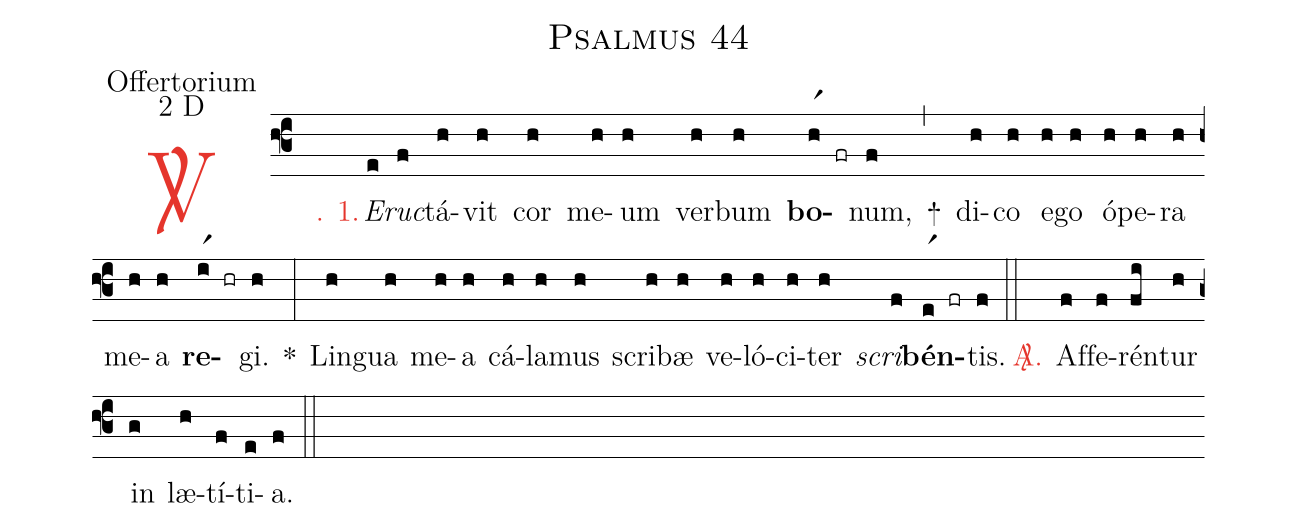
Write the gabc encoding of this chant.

name: Psalmus 44;
office-part: Offertorium;
mode: 2;
mode-differentia: D;
%%
(f3)

<c><sp>V/</sp>. 1.</c>() <i>E</i>(e)<i>ruc</i>(f)tá(h)vit(h) cor(h) me(h)um(h) ver(h)bum(h) <b>bo</b>(hr1 fr)num,(f) +(,) di(h)co(h) e(h)go(h) ó(h)pe(h)ra(h) me(h)a(h) <b>re</b>(ir1 hr)gi.(h) *(:) Lin(h)gua(h) me(h)a(h) cá(h)la(h)mus(h) scri(h)bæ(h) ve(h)ló(h)ci(h)ter(h) <i>scri</i>(f)<b>bén</b>(er1 fr)tis.(f)

(::) <c><sp>A/</sp>.</c>() Af(f)fe(f)rén(fi)tur(h) in(g) læ(h)tí(f)ti(e)a.(f)

(::)
